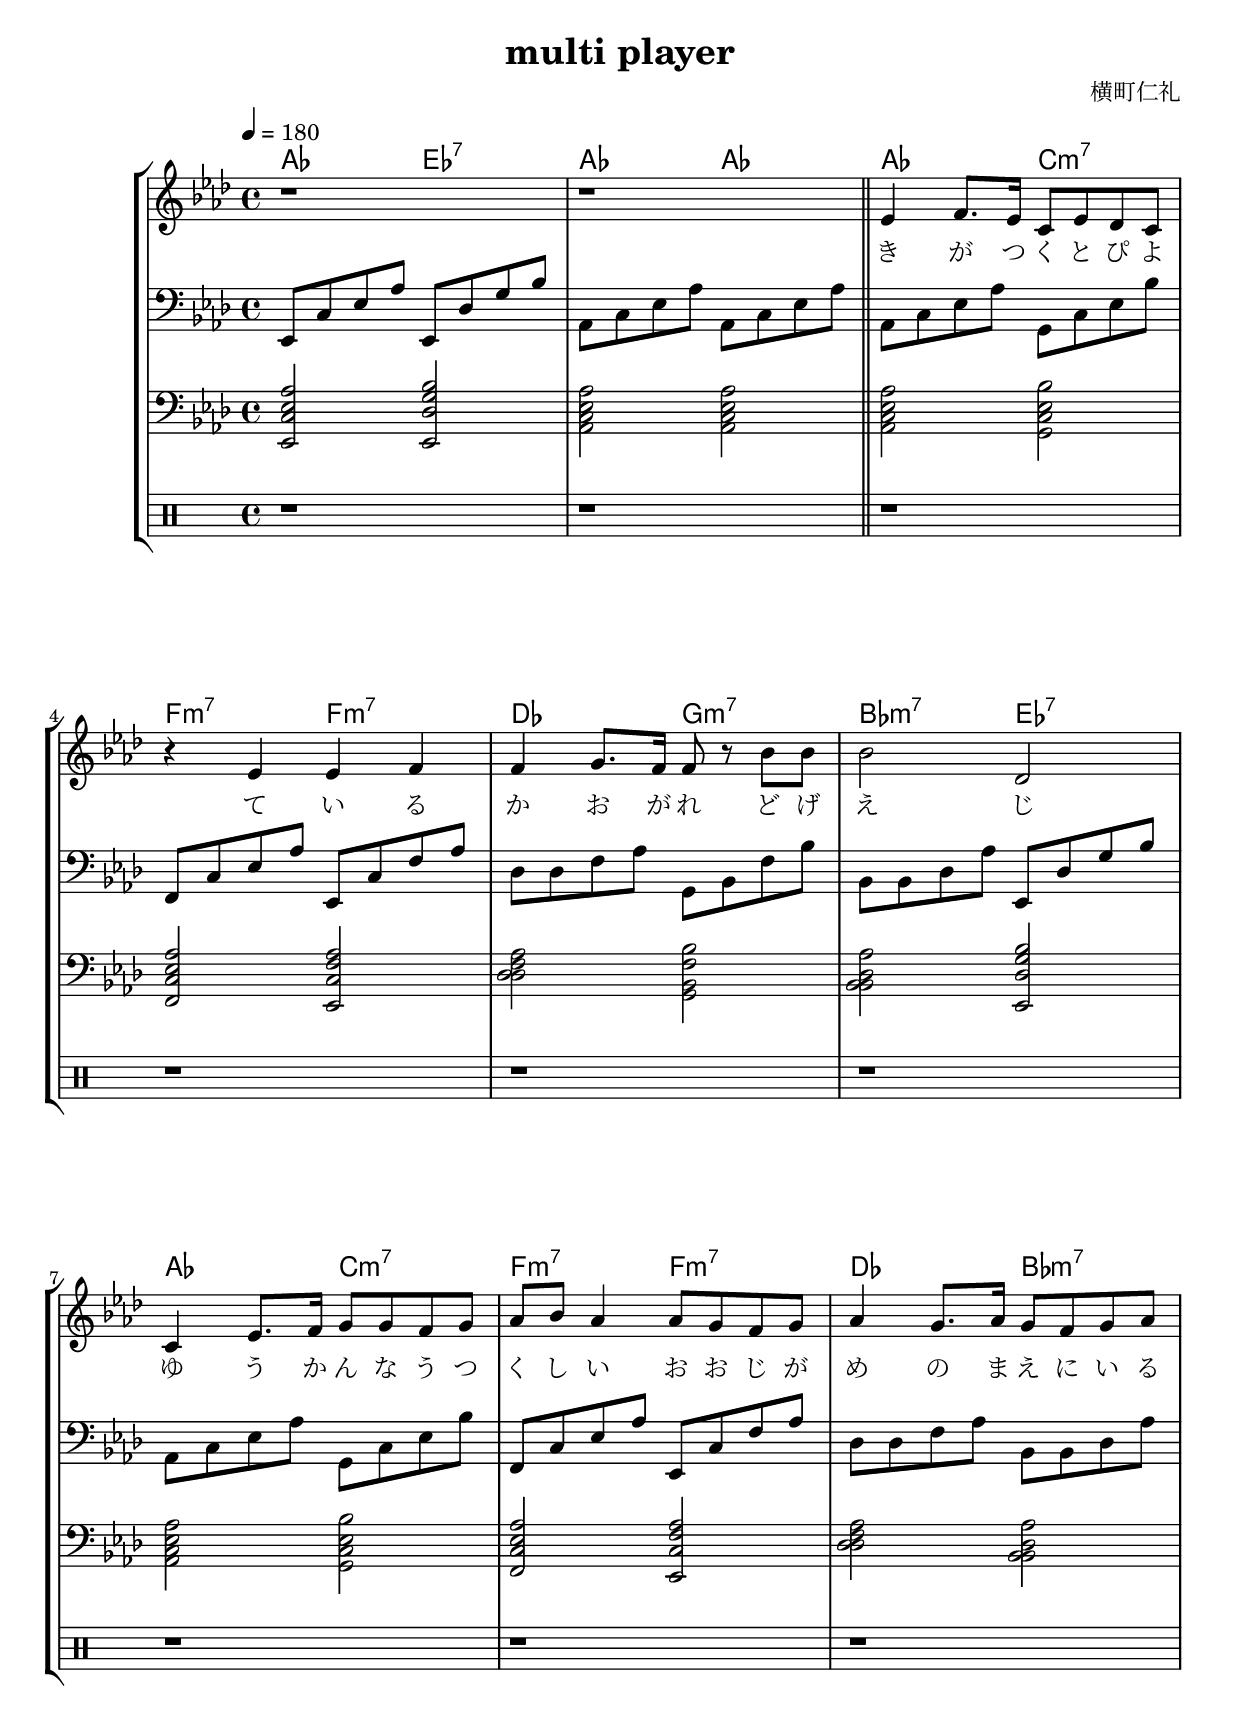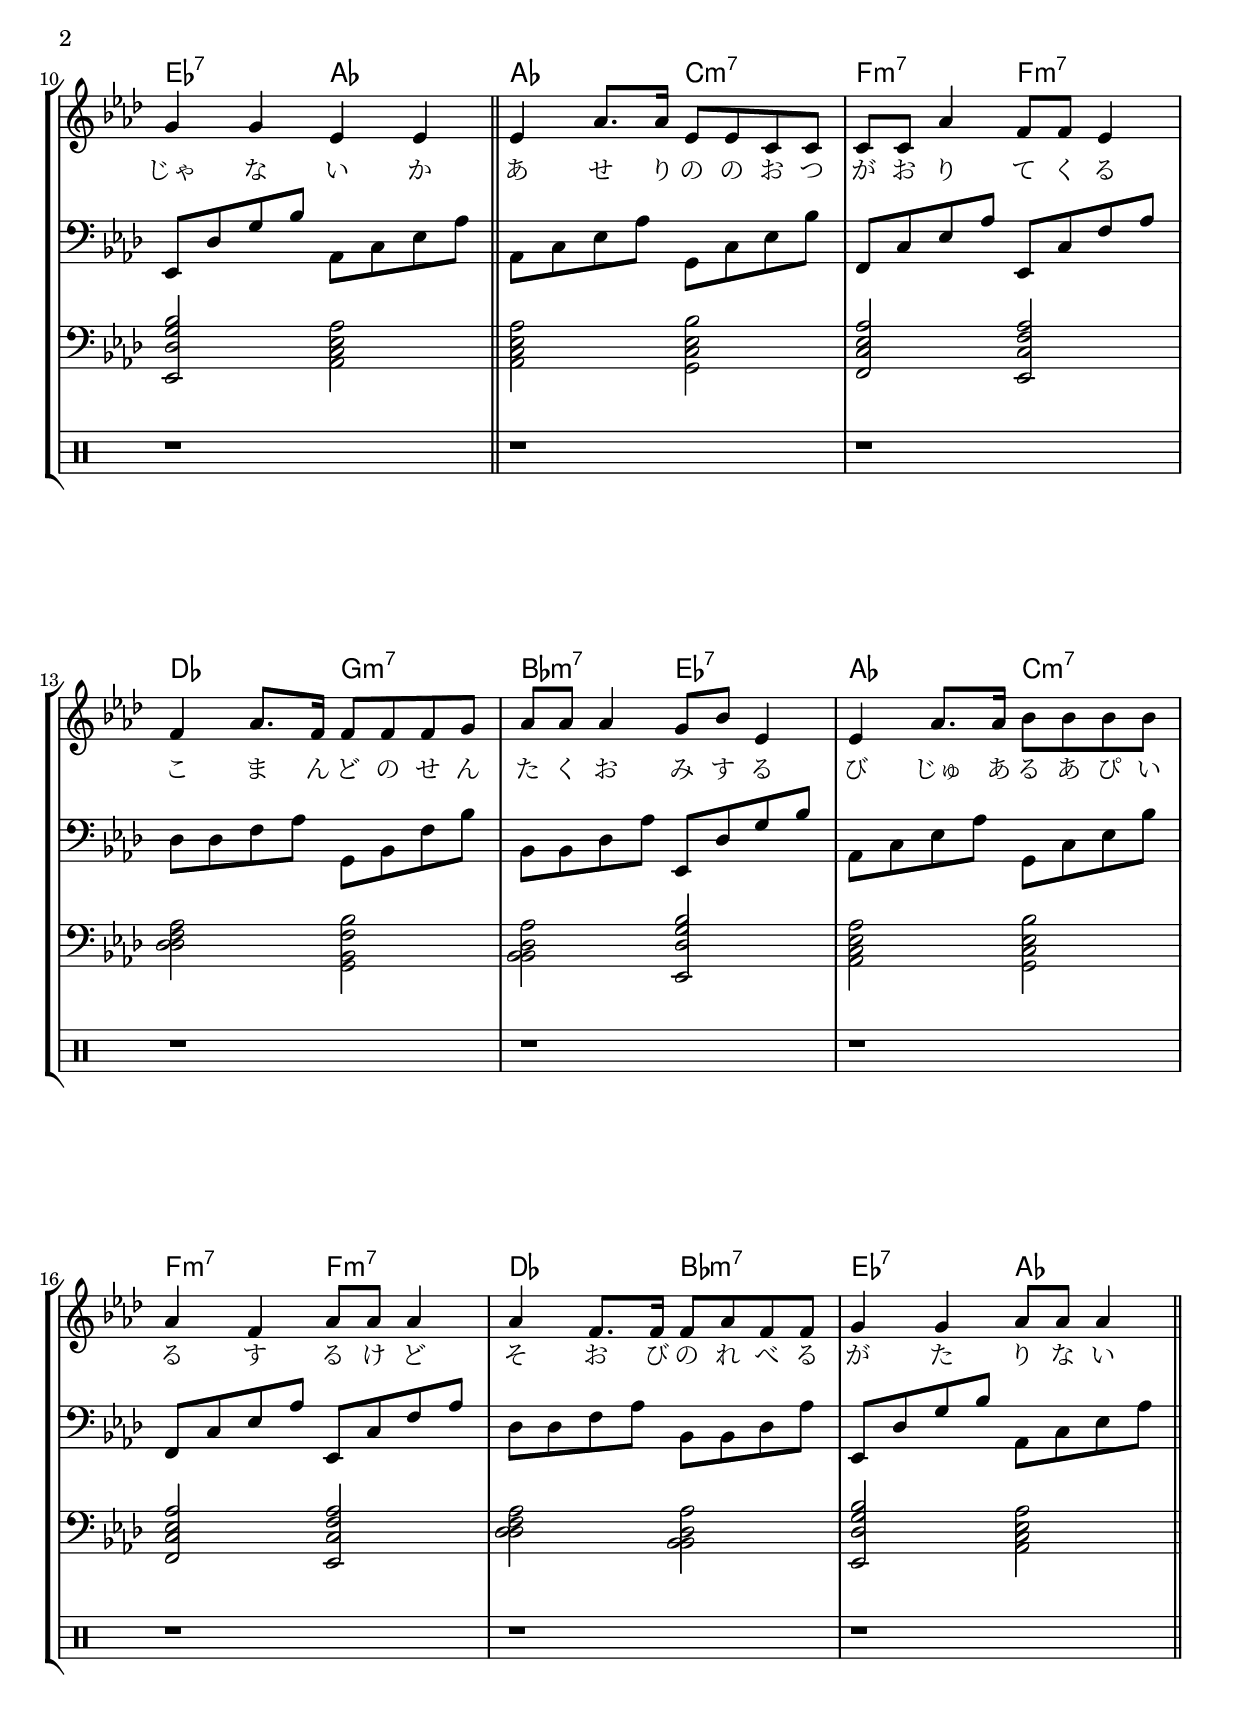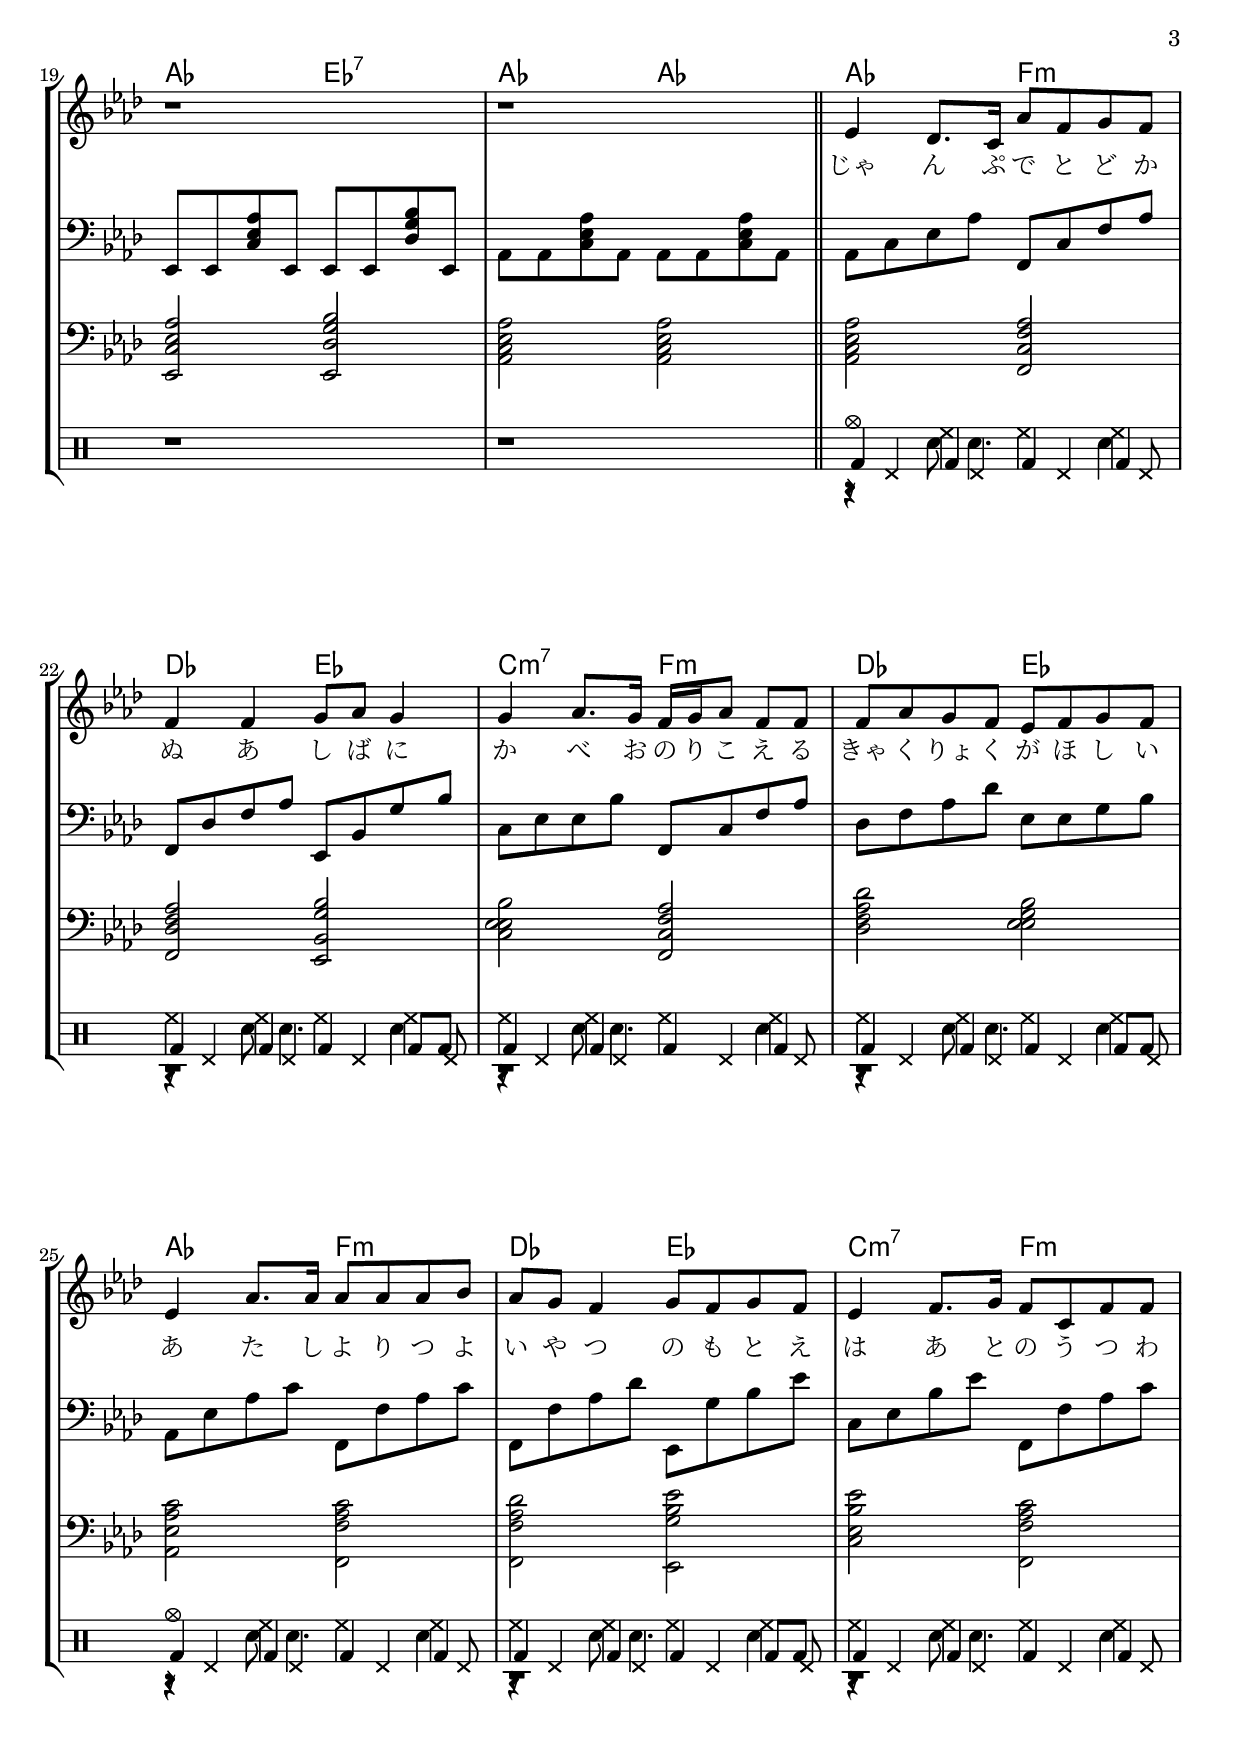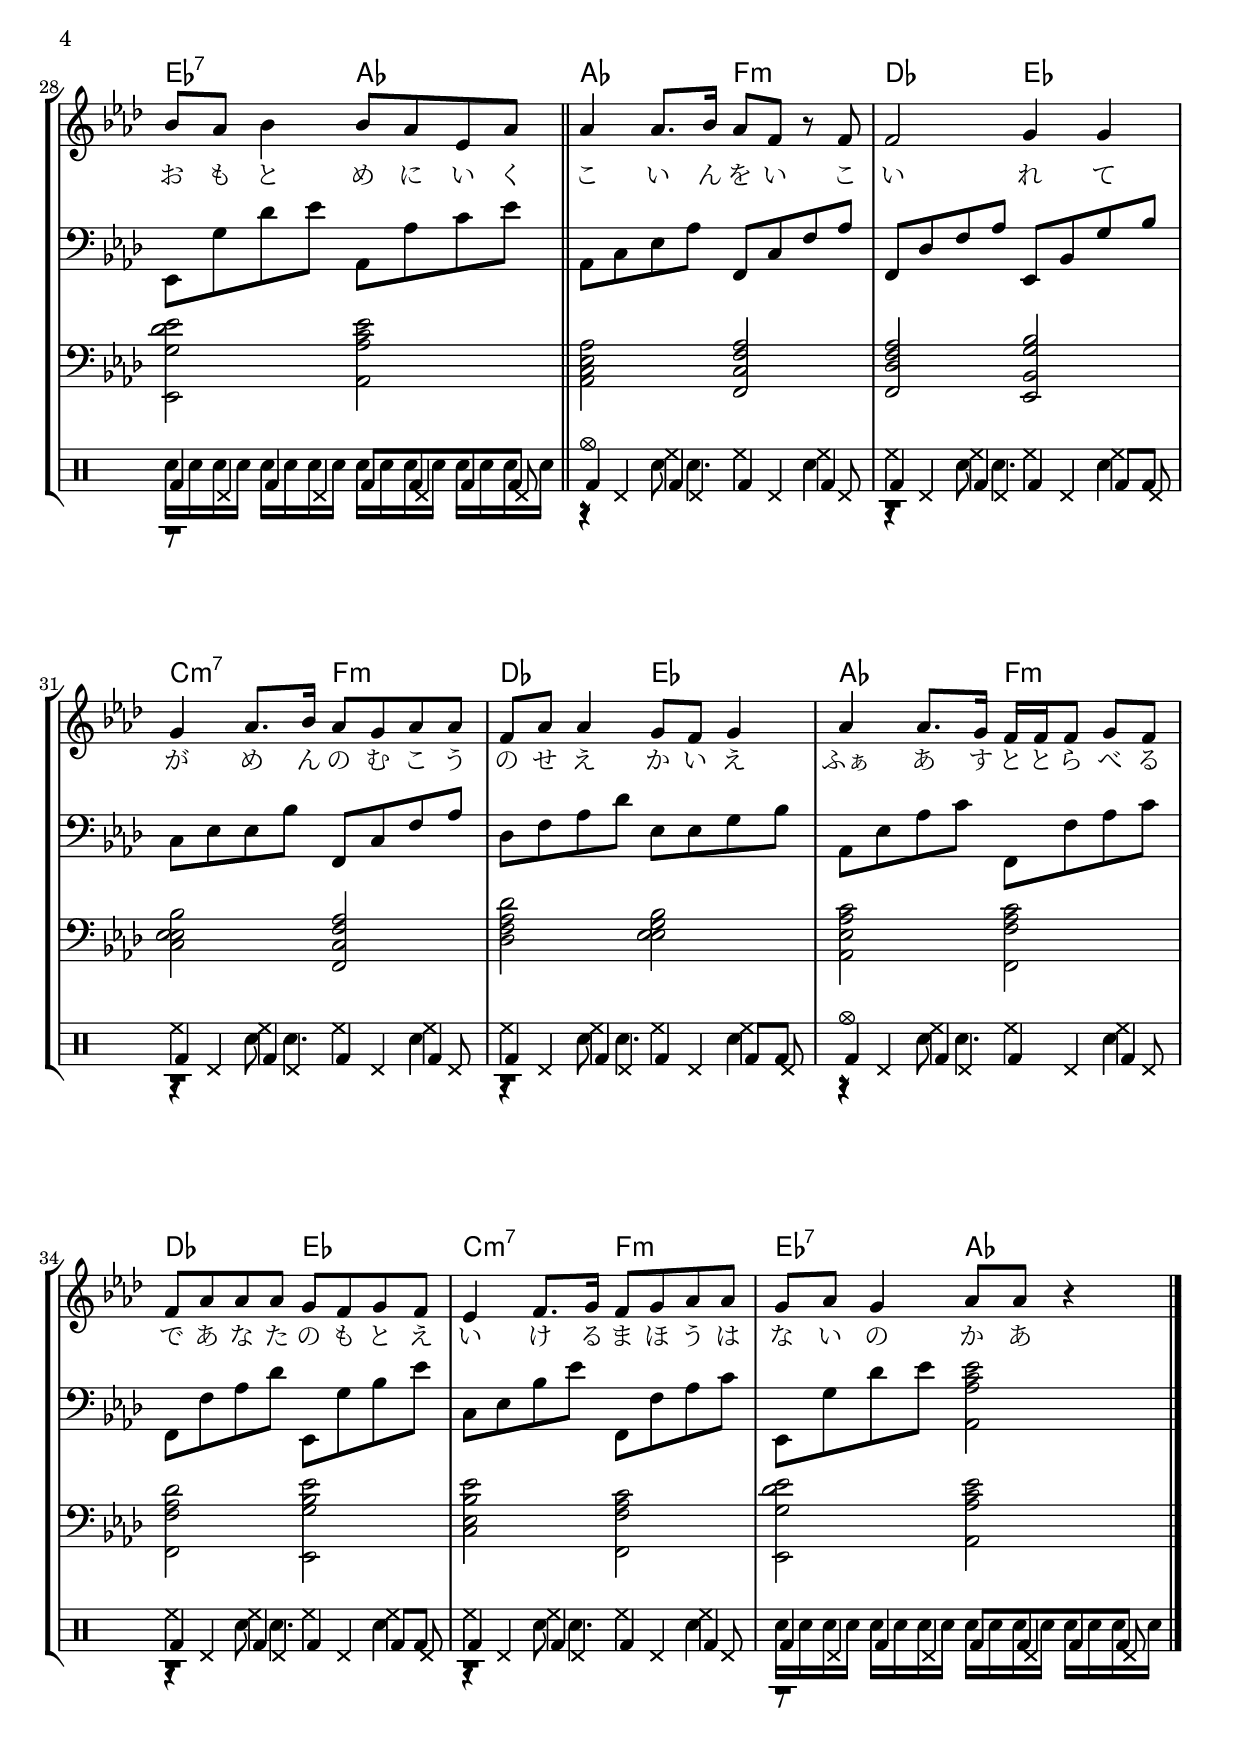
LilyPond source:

\version "2.12.1"

\header {
	title = \markup {"multi player"}
	composer = \markup \center-column {横町仁礼}
}

harmony = \chordmode {
	as2 es:7 as as 

	as c:min7 f:min7 f:min7 des g:min7 bes:min7 es:7 as c:min7 f:min7 f:min7 des bes:min7 es:7 as 

	as c:min7 f:min7 f:min7 des g:min7 bes:min7 es:7 as c:min7 f:min7 f:min7 des bes:min7 es:7 as 

	as es:7 as as 

	as f:m des es c:min7 f:m des es as f:m des es c:min7 f:m es:7 as 

	as f:m des es c:min7 f:m des es as f:m des es c:min7 f:m es:7 as 
}

melody = {
	\key as \major
	\tempo 4 = 180
	r1 | r1   
	\set Staff.midiInstrument = #"fss0.35"
	 es'4  f'8.  es'16  c'8  es'8  des'8  c'8 
	r4  es'4  es'4  f'4 
	f'4  g'8.  f'16  f'8  r8  bes'8  bes'8 
	bes'2  des'2 
	c'4  es'8.  f'16  g'8  g'8  f'8  g'8 
	as'8  bes'8  as'4  as'8  g'8  f'8  g'8 
	as'4  g'8.  as'16  g'8  f'8  g'8  as'8 
	g'4  g'4  es'4  es'4
	\set Staff.midiInstrument = #"fss0.35"
	 es'4  as'8.  as'16  es'8  es'8  c'8  c'8 
	c'8  c'8  as'4  f'8  f'8  es'4 
	f'4  as'8.  f'16  f'8  f'8  f'8  g'8 
	as'8  as'8  as'4  g'8  bes'8  es'4 
	es'4  as'8.  as'16  bes'8  bes'8  bes'8  bes'8 
	as'4  f'4  as'8  as'8  as'4 
	as'4  f'8.  f'16  f'8  as'8  f'8  f'8 
	g'4  g'4  as'8  as'8  as'4
	r1 | r1   
	\set Staff.midiInstrument = #"fss0.35"
	 es'4  des'8.  c'16  as'8  f'8  g'8  f'8 
	f'4  f'4  g'8  as'8  g'4 
	g'4  as'8.  g'16  f'16  g'16  as'8  f'8  f'8 
	f'8  as'8  g'8  f'8  es'8  f'8  g'8  f'8 
	es'4  as'8.  as'16  as'8  as'8  as'8  bes'8 
	as'8  g'8  f'4  g'8  f'8  g'8  f'8 
	es'4  f'8.  g'16  f'8  c'8  f'8  f'8 
	bes'8  as'8  bes'4  bes'8  as'8  es'8  as'8
	\set Staff.midiInstrument = #"fss0.35"
	 as'4  as'8.  bes'16  as'8  f'8  r8  f'8 
	f'2  g'4  g'4 
	g'4  as'8.  bes'16  as'8  g'8  as'8  as'8 
	f'8  as'8  as'4  g'8  f'8  g'4 
	as'4  as'8.  g'16  f'16  f'16  f'8  g'8  f'8 
	f'8  as'8  as'8  as'8  g'8  f'8  g'8  f'8 
	es'4  f'8.  g'16  f'8  g'8  as'8  as'8 
	g'8  as'8  g'4  as'8  as'8  r4
	\bar "|."
}

words = \lyricmode {
	
	き  が  つ  く  と  ぴ  よ  て  い  る  か  お  が  れ  ど  げ  え  じ  ゆ  う  か  ん  な  う  つ  く  し  い  お  お  じ  が  め  の  ま  え  に  い  る  じゃ  な  い  か  
	あ  せ  り  の  の  お  つ  が  お  り  て  く  る  こ  ま  ん  ど  の  せ  ん  た  く  お  み  す  る  び  じゅ  あ  る  あ  ぴ  い  る  す  る  け  ど  そ  お  び  の  れ  べ  る  が  た  り  な  い  
	
	じゃ  ん  ぷ  で  と  ど  か  ぬ  あ  し  ば  に  か  べ  お  の  り  こ  え  る  きゃ  く  りょ  く  が  ほ  し  い  あ  た  し  よ  り  つ  よ  い  や  つ  の  も  と  え  は  あ  と  の  う  つ  わ  お  も  と  め  に  い  く  
	こ  い  ん  を  い  こ  い  れ  て  が  め  ん  の  む  こ  う  の  せ  え  か  い  え  ふぁ  あ  す  と  と  ら  べ  る  で  あ  な  た  の  も  と  え  い  け  る  ま  ほ  う  は  な  い  の  か  あ  
}

tempochange = {
	\tempo 4 = 180
	r1 | r1 \bar "||"
	\tempo 4 = 180
	r1 | r1 | r1 | r1 | r1 | r1 | r1 | r1 \bar "||"
	\tempo 4 = 180
	r1 | r1 | r1 | r1 | r1 | r1 | r1 | r1 \bar "||"
	\tempo 4 = 180
	r1 | r1 \bar "||"
	\tempo 4 = 180
	r1 | r1 | r1 | r1 | r1 | r1 | r1 | r1 \bar "||"
	\tempo 4 = 180
	r1 | r1 | r1 | r1 | r1 | r1 | r1 | r1 \bar "|."
}

mainacc = {
	\clef bass
	\set Staff.midiInstrument = #"Lead 2 (sawtooth)"
	\key as \major
	\tempo 4 = 180
	es,8 c8 es8 as8
	es,8 des8 g8 bes8
	as,8 c8 es8 as8
	as,8 c8 es8 as8
	\bar "||"

	\set Staff.midiInstrument = #"Lead 1 (square)"
	as,8 c8 es8 as8
	g,8 c8 es8 bes8
	f,8 c8 es8 as8
	es,8 c8 f8 as8
	des8 des8 f8 as8
	g,8 bes,8 f8 bes8
	bes,8 bes,8 des8 as8
	es,8 des8 g8 bes8
	as,8 c8 es8 as8
	g,8 c8 es8 bes8
	f,8 c8 es8 as8
	es,8 c8 f8 as8
	des8 des8 f8 as8
	bes,8 bes,8 des8 as8
	es,8 des8 g8 bes8
	as,8 c8 es8 as8
	\bar "||"

	\set Staff.midiInstrument = #"Lead 1 (square)"
	as,8 c8 es8 as8
	g,8 c8 es8 bes8
	f,8 c8 es8 as8
	es,8 c8 f8 as8
	des8 des8 f8 as8
	g,8 bes,8 f8 bes8
	bes,8 bes,8 des8 as8
	es,8 des8 g8 bes8
	as,8 c8 es8 as8
	g,8 c8 es8 bes8
	f,8 c8 es8 as8
	es,8 c8 f8 as8
	des8 des8 f8 as8
	bes,8 bes,8 des8 as8
	es,8 des8 g8 bes8
	as,8 c8 es8 as8
	\bar "||"

	\set Staff.midiInstrument = #"Lead 1 (square)"
	es,8 es,8 <c es as>8 es,8
	es,8 es,8 <des g bes>8 es,8
	as,8 as,8 <c es as>8 as,8
	as,8 as,8 <c es as>8 as,8
	\bar "||"

	\set Staff.midiInstrument = #"Lead 1 (square)"
	as,8 c8 es8 as8
	f,8 c8 f8 as8
	f,8 des8 f8 as8
	es,8 bes,8 g8 bes8
	c8 es8 es8 bes8
	f,8 c8 f8 as8
	des8 f8 as8 des'8
	es8 es8 g8 bes8
	as,8 es8 as8 c'8
	f,8 f8 as8 c'8
	f,8 f8 as8 des'8
	es,8 g8 bes8 es'8
	c8 es8 bes8 es'8
	f,8 f8 as8 c'8
	es,8 g8 des'8 es'8
	as,8 as8 c'8 es'8
	\bar "||"

	\set Staff.midiInstrument = #"Lead 1 (square)"
	as,8 c8 es8 as8
	f,8 c8 f8 as8
	f,8 des8 f8 as8
	es,8 bes,8 g8 bes8
	c8 es8 es8 bes8
	f,8 c8 f8 as8
	des8 f8 as8 des'8
	es8 es8 g8 bes8
	as,8 es8 as8 c'8
	f,8 f8 as8 c'8
	f,8 f8 as8 des'8
	es,8 g8 bes8 es'8
	c8 es8 bes8 es'8
	f,8 f8 as8 c'8
	es,8 g8 des'8 es'8
	<as, as c' es'>2
	\bar "|."
}

subacc = {
	\clef bass
	\set Staff.midiInstrument = #"Lead 2 (sawtooth)"
	\key as \major
	\tempo 4 = 180
	<es, c es as>2
	<es, des g bes>2
	<as, c es as>2
	<as, c es as>2
	\bar "||"

	\set Staff.midiInstrument = #"Electric Guitar (clean)"
	<as, c es as>2
	<g, c es bes>2
	<f, c es as>2
	<es, c f as>2
	<des des f as>2
	<g, bes, f bes>2
	<bes, bes, des as>2
	<es, des g bes>2
	<as, c es as>2
	<g, c es bes>2
	<f, c es as>2
	<es, c f as>2
	<des des f as>2
	<bes, bes, des as>2
	<es, des g bes>2
	<as, c es as>2
	\bar "||"

	\set Staff.midiInstrument = #"Electric Guitar (clean)"
	<as, c es as>2
	<g, c es bes>2
	<f, c es as>2
	<es, c f as>2
	<des des f as>2
	<g, bes, f bes>2
	<bes, bes, des as>2
	<es, des g bes>2
	<as, c es as>2
	<g, c es bes>2
	<f, c es as>2
	<es, c f as>2
	<des des f as>2
	<bes, bes, des as>2
	<es, des g bes>2
	<as, c es as>2
	\bar "||"

	\set Staff.midiInstrument = #"Choir Aahs"
	<es, c es as>2
	<es, des g bes>2
	<as, c es as>2
	<as, c es as>2
	\bar "||"

	\set Staff.midiInstrument = #"Lead 1 (square)"
	<as, c es as>2
	<f, c f as>2
	<f, des f as>2
	<es, bes, g bes>2
	<c es es bes>2
	<f, c f as>2
	<des f as des'>2
	<es es g bes>2
	<as, es as c'>2
	<f, f as c'>2
	<f, f as des'>2
	<es, g bes es'>2
	<c es bes es'>2
	<f, f as c'>2
	<es, g des' es'>2
	<as, as c' es'>2
	\bar "||"

	\set Staff.midiInstrument = #"Lead 1 (square)"
	<as, c es as>2
	<f, c f as>2
	<f, des f as>2
	<es, bes, g bes>2
	<c es es bes>2
	<f, c f as>2
	<des f as des'>2
	<es es g bes>2
	<as, es as c'>2
	<f, f as c'>2
	<f, f as des'>2
	<es, g bes es'>2
	<c es bes es'>2
	<f, f as c'>2
	<es, g des' es'>2
	<as, as c' es'>2
	\bar "|."
}

percA = {
	\drummode {
	r1 |r1 \bar "||"
	r1 |r1 |r1 |r1 |r1 |r1 |r1 |r1 \bar "||"
	r1 |r1 |r1 |r1 |r1 |r1 |r1 |r1 \bar "||"
	r1 |r1 \bar "||"
	r4 hh4 hh4 hh4  |hh4 hh4 hh4 hh4  |hh4 hh4 hh4 hh4  |hh4 hh4 hh4 hh4  |r4 hh4 hh4 hh4  |hh4 hh4 hh4 hh4  |hh4 hh4 hh4 hh4  |r1  \bar "||"
	r4 hh4 hh4 hh4  |hh4 hh4 hh4 hh4  |hh4 hh4 hh4 hh4  |hh4 hh4 hh4 hh4  |r4 hh4 hh4 hh4  |hh4 hh4 hh4 hh4  |hh4 hh4 hh4 hh4  |r1  \bar "|."
	}
}

percB = {
	\drummode {
	r1 |r1 \bar "||"
	r1 |r1 |r1 |r1 |r1 |r1 |r1 |r1 \bar "||"
	r1 |r1 |r1 |r1 |r1 |r1 |r1 |r1 \bar "||"
	r1 |r1 \bar "||"
	r4 sn8 sn4. sn4  |r4 sn8 sn4. sn4  |r4 sn8 sn4. sn4  |r4 sn8 sn4. sn4  |r4 sn8 sn4. sn4  |r4 sn8 sn4. sn4  |r4 sn8 sn4. sn4  |sn16 sn16 sn16 sn16 sn16 sn16 sn16 sn16 sn16 sn16 sn16 sn16 sn16 sn16 sn16 sn16  \bar "||"
	r4 sn8 sn4. sn4  |r4 sn8 sn4. sn4  |r4 sn8 sn4. sn4  |r4 sn8 sn4. sn4  |r4 sn8 sn4. sn4  |r4 sn8 sn4. sn4  |r4 sn8 sn4. sn4  |sn16 sn16 sn16 sn16 sn16 sn16 sn16 sn16 sn16 sn16 sn16 sn16 sn16 sn16 sn16 sn16  \bar "|."
	}
}

percC = {
	\drummode {
	r1 |r1 \bar "||"
	r1 |r1 |r1 |r1 |r1 |r1 |r1 |r1 \bar "||"
	r1 |r1 |r1 |r1 |r1 |r1 |r1 |r1 \bar "||"
	r1 |r1 \bar "||"
	bd4 bd4 bd4 bd4  |bd4 bd4 bd4 bd8 bd8  |bd4 bd4 bd4 bd4  |bd4 bd4 bd4 bd8 bd8  |bd4 bd4 bd4 bd4  |bd4 bd4 bd4 bd8 bd8  |bd4 bd4 bd4 bd4  |bd4 bd4 bd8 bd8 bd8 bd8  \bar "||"
	bd4 bd4 bd4 bd4  |bd4 bd4 bd4 bd8 bd8  |bd4 bd4 bd4 bd4  |bd4 bd4 bd4 bd8 bd8  |bd4 bd4 bd4 bd4  |bd4 bd4 bd4 bd8 bd8  |bd4 bd4 bd4 bd4  |bd4 bd4 bd8 bd8 bd8 bd8  \bar "|."
	}
}

percD = {
	\drummode {
	r1 |r1 \bar "||"
	r1 |r1 |r1 |r1 |r1 |r1 |r1 |r1 \bar "||"
	r1 |r1 |r1 |r1 |r1 |r1 |r1 |r1 \bar "||"
	r1 |r1 \bar "||"
	r8 hhp4 hhp4 hhp4 hhp8  |r8 hhp4 hhp4 hhp4 hhp8  |r8 hhp4 hhp4 hhp4 hhp8  |r8 hhp4 hhp4 hhp4 hhp8  |r8 hhp4 hhp4 hhp4 hhp8  |r8 hhp4 hhp4 hhp4 hhp8  |r8 hhp4 hhp4 hhp4 hhp8  |r8 hhp4 hhp4 hhp4 hhp8  \bar "||"
	r8 hhp4 hhp4 hhp4 hhp8  |r8 hhp4 hhp4 hhp4 hhp8  |r8 hhp4 hhp4 hhp4 hhp8  |r8 hhp4 hhp4 hhp4 hhp8  |r8 hhp4 hhp4 hhp4 hhp8  |r8 hhp4 hhp4 hhp4 hhp8  |r8 hhp4 hhp4 hhp4 hhp8  |r8 hhp4 hhp4 hhp4 hhp8  \bar "|."
	}
}

percE = {
	\drummode {
	r1 |r1 \bar "||"
	r1 |r1 |r1 |r1 |r1 |r1 |r1 |r1 \bar "||"
	r1 |r1 |r1 |r1 |r1 |r1 |r1 |r1 \bar "||"
	r1 |r1 \bar "||"
	cymc1  |r1 |r1 |r1 |cymc1  |r1 |r1 |r1 \bar "||"
	cymc1  |r1 |r1 |r1 |cymc1  |r1 |r1 |r1 \bar "|."
	}
}

\score {
	<<
		\new StaffGroup <<
			\new ChordNames {\harmony}
			\new Voice = "melody" {\melody}
			\new Lyrics \lyricsto "melody" \words
			\new Staff = "mainacc" {\mainacc}
			\new Staff = "subacc" {\subacc}
			\new DrumStaff <<
				\new DrumVoice {\percA}
				\new DrumVoice {\percB}
				\new DrumVoice {\percC}
				\new DrumVoice {\percD}
				\new DrumVoice {\percE}
			>>
		>>
	>>
	\layout { }
}
